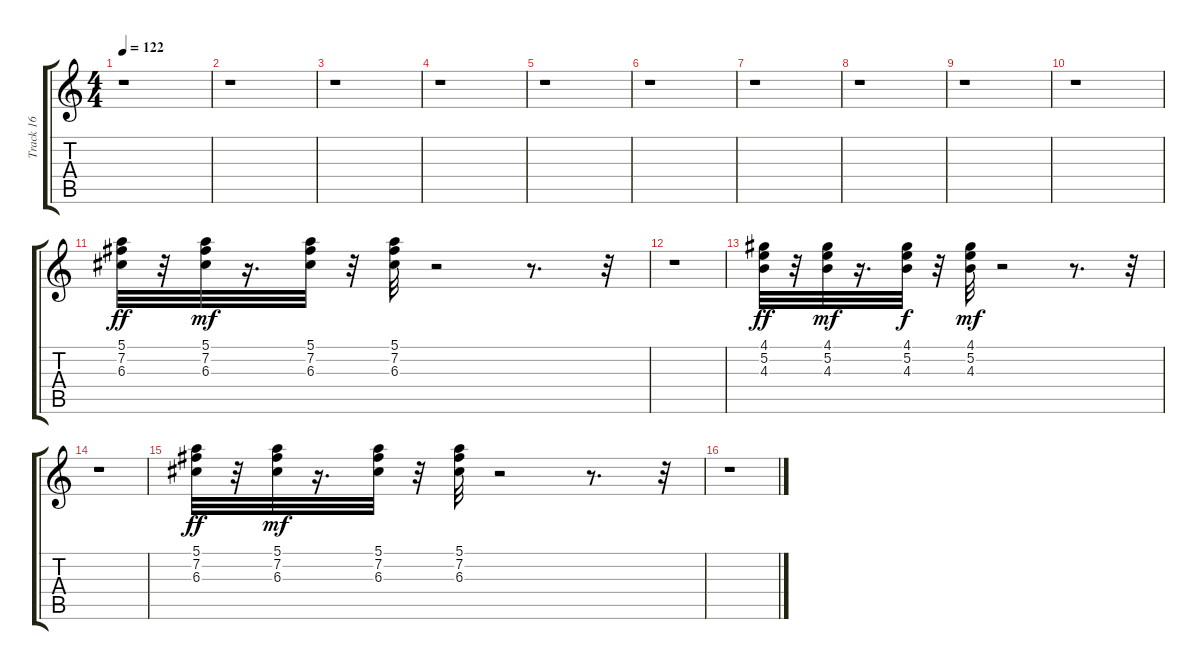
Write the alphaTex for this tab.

\track ("Track 16" "Track 16") {instrument overdrivenguitar}
\staff {score tabs}
\tuning (E4 B3 G3 D3 A2 E2) {hide}
\ts (4 4)
\tempo 122
\clef g2
\ks c
r.1{dy mf} |
r.1 |
r.1 |
r.1 |
r.1 |
r.1 |
r.1 |
r.1 |
r.1 |
r.1 |
(5.1 7.2 6.3).32{dy ff} r.32 (5.1 7.2 6.3).32{dy mf} r.16{d} (5.1 7.2 6.3).32 r.32 (5.1 7.2 6.3).32 r.2 r.8{d} r.32 |
r.1 |
(4.1 5.2 4.3).32{dy ff} r.32 (4.1 5.2 4.3).32{dy mf} r.16{d} (4.1 5.2 4.3).32{dy f} r.32 (4.1 5.2 4.3).32{dy mf} r.2 r.8{d} r.32 |
r.1 |
(5.1 7.2 6.3).32{dy ff} r.32 (5.1 7.2 6.3).32{dy mf} r.16{d} (5.1 7.2 6.3).32 r.32 (5.1 7.2 6.3).32 r.2 r.8{d} r.32 |
r.1
